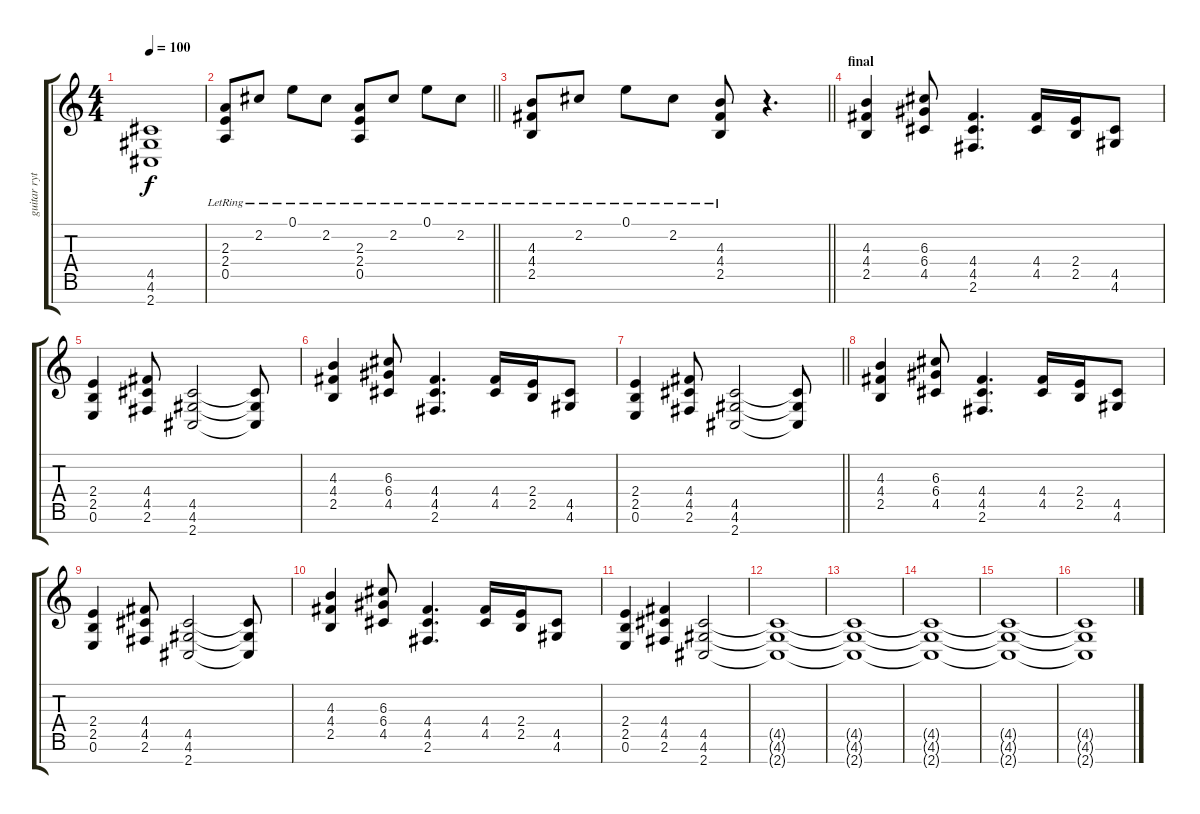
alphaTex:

\track ("guitar rythm" "guitar ryt") {instrument distortionguitar}
\staff {score tabs}
\tuning (E4 B3 G3 D3 A2 E2 B1) {hide}
\ts (4 4)
\tempo 100
\clef g2
\ks c
(4.5 4.6 2.7).1{dy f} |
\barLineRight lightlight
(2.3{lr} 2.4{lr} 0.5{lr}).8 2.2{lr}.8 0.1{lr}.8 2.2{lr}.8 (2.3{lr} 2.4{lr} 0.5{lr}).8 2.2{lr}.8 0.1{lr}.8 2.2{lr}.8 |
\barLineRight lightlight
(4.3{lr} 4.4{lr} 2.5{lr}).8 2.2{lr}.8 0.1{lr}.8 2.2{lr}.8 (4.3{lr} 4.4{lr} 2.5{lr}).8 r.4{d} |
\section ("" "final")
(4.3 4.4 2.5).4 (6.3 6.4 4.5).8 (4.4 4.5 2.6).4{d} (4.4 4.5).16 (2.4 2.5).16 (4.5 4.6).8 |
(2.4 2.5 0.6).4 (4.4 4.5 2.6).8 (4.5 4.6 2.7).2 (4.5{t} 4.6{t} 2.7{t}).8 |
(4.3 4.4 2.5).4 (6.3 6.4 4.5).8 (4.4 4.5 2.6).4{d} (4.4 4.5).16 (2.4 2.5).16 (4.5 4.6).8 |
\barLineRight lightlight
(2.4 2.5 0.6).4 (4.4 4.5 2.6).8 (4.5 4.6 2.7).2 (4.5{t} 4.6{t} 2.7{t}).8 |
(4.3 4.4 2.5).4 (6.3 6.4 4.5).8 (4.4 4.5 2.6).4{d} (4.4 4.5).16 (2.4 2.5).16 (4.5 4.6).8 |
(2.4 2.5 0.6).4 (4.4 4.5 2.6).8 (4.5 4.6 2.7).2 (4.5{t} 4.6{t} 2.7{t}).8 |
(4.3 4.4 2.5).4 (6.3 6.4 4.5).8 (4.4 4.5 2.6).4{d} (4.4 4.5).16 (2.4 2.5).16 (4.5 4.6).8 |
(2.4 2.5 0.6).4 (4.4 4.5 2.6).4 (4.5 4.6 2.7).2 |
(4.5{t} 4.6{t} 2.7{t}).1 |
(4.5{t} 4.6{t} 2.7{t}).1 |
(4.5{t} 4.6{t} 2.7{t}).1 |
(4.5{t} 4.6{t} 2.7{t}).1 |
(4.5{t} 4.6{t} 2.7{t}).1
